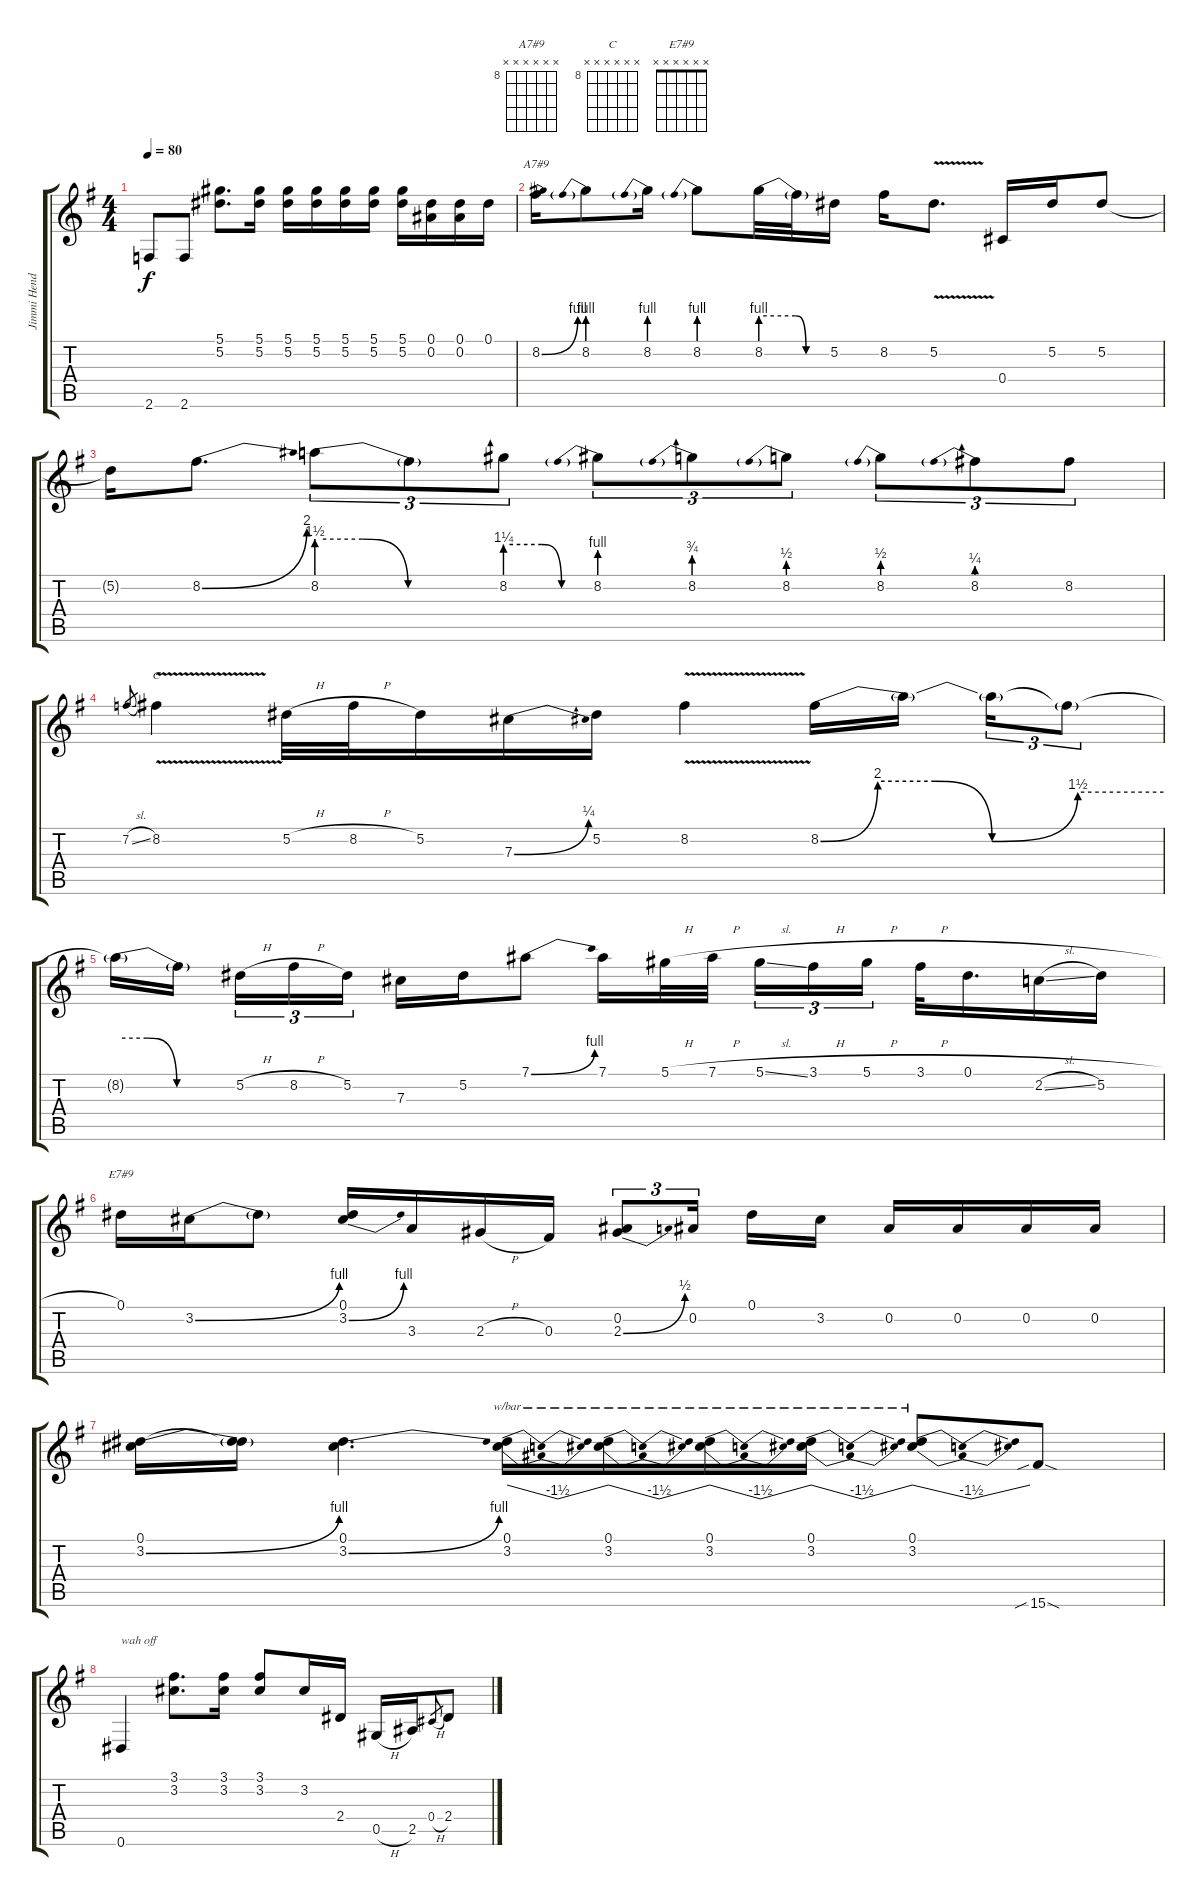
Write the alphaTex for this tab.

\track ("Jimmi Hendrix" "Jimmi Hend") {instrument overdrivenguitar}
\staff {score tabs}
\tuning (Eb4 Bb3 Gb3 Db3 Ab2 Eb2) {hide}
\chord ("A7#9" x x x x x x) {firstfret 8}
\chord ("C" x x x x x x) {firstfret 8}
\chord ("E7#9" x x x x x x)
\ts (4 4)
\tempo 80
\clef g2
\ks eminor
2.6.8{dy f} 2.6.8 (5.1 5.2).8{d} (5.1 5.2).16 (5.1 5.2).16 (5.1 5.2).16 (5.1 5.2).16 (5.1 5.2).16 (5.1 5.2).16 (0.1 0.2).16 (0.1 0.2).16 0.1.16 |
8.2{be (bend 0 0 60 4)}.16{ch "A7#9"} 8.2{be (prebend 0 4 60 4)}.8 8.2{be (prebend 0 4 60 4)}.16 8.2{be (prebend 0 4 60 4)}.8 8.2{be (custom 0 4 30 4 39 0 60 0)}.32 8.2{t}.32 5.2.16 8.2.16 5.2{v}.8{d} 0.4.16 5.2.16 5.2.8 |
5.2{t}.16 8.2{be (bend 0 0 60 8)}.8{d} 8.2{be (custom 0 6 15 6 30 0 60 0)}.8{tu (3 2)} 8.2{t}.8{tu (3 2)} 8.2{be (custom 0 5 26 5 40 0 60 0)}.8{tu (3 2)} 8.2{be (prebend 0 4 60 4)}.8{tu (3 2)} 8.2{be (prebend 0 3 60 3)}.8{tu (3 2)} 8.2{be (prebend 0 2 60 2)}.8{tu (3 2)} 8.2{be (prebend 0 2 60 2)}.8{tu (3 2)} 8.2{be (prebend 0 1 60 1)}.8{tu (3 2)} 8.2.8{tu (3 2)} |
7.2{sl}.8{gr} 8.2{v}.4{ch "C"} 5.2{h}.32 8.2{h}.32 5.2.16 7.3{be (bend 0 0 60 1)}.16 5.2.16 8.2{v}.4 8.2{be (custom 0 0 10 8 20 8 30 0 45 6 60 6)}.16 8.2{t}.16{beam splitsecondary} 8.2{t}.16{tu (3 2)} 8.2{t}.8{tu (3 2)} |
8.2{be (custom 0 6 15 6 30 0 60 0) t}.16 8.2{t}.16{beam splitsecondary} 5.2{h}.16{tu (3 2)} 8.2{h}.16{tu (3 2)} 5.2.16{tu (3 2)} 7.3.16 5.2.16 7.1{be (bend 0 0 60 4)}.8 7.1.16 5.1{h}.32 7.1{h}.32{beam splitsecondary} 5.1{sl}.16{tu (3 2)} 3.1{h}.16{tu (3 2)} 5.1{h}.16{tu (3 2)} 3.1{h}.32 0.1{h}.16{d} 2.2{sl}.16 5.2.16 |
0.1.16{ch "E7#9"} 3.2{be (bend 0 0 60 4)}.16 3.2{t}.8 (0.1 3.2{be (bend 0 0 60 4)}).16 3.3.16 2.3{h}.16 0.3.16 (0.2 2.3{be (bend 0 0 60 2)}).8{tu (3 2)} 0.2.16{tu (3 2) beam splitsecondary} 0.1.16 3.2.16 0.2.16 0.2.16 0.2.16 0.2.16 |
(0.1 3.2{be (bend 0 0 60 4)}).16 (0.1{t} 3.2{t}).16 (0.1 3.2{be (bend 0 0 60 4)}).4{d} (0.1 3.2).16{tbe (dip default 0 0 30 -6 60 0)} (0.1 3.2).16{tbe (dip default 0 0 30 -6 60 0)} (0.1 3.2).16{tbe (dip default 0 0 30 -6 60 0)} (0.1 3.2).16{tbe (dip default 0 0 30 -6 60 0)} (0.1 3.2).8{tbe (dip default 0 0 30 -6 60 0)} 15.6{sib sod}.8 |
0.6.4{txt "wah off"} (3.1 3.2).8{d} (3.1 3.2).16 (3.1 3.2).8 3.2.16 2.4.16 0.5{h}.16 2.5.16 0.4{h}.8{gr} 2.4.8
